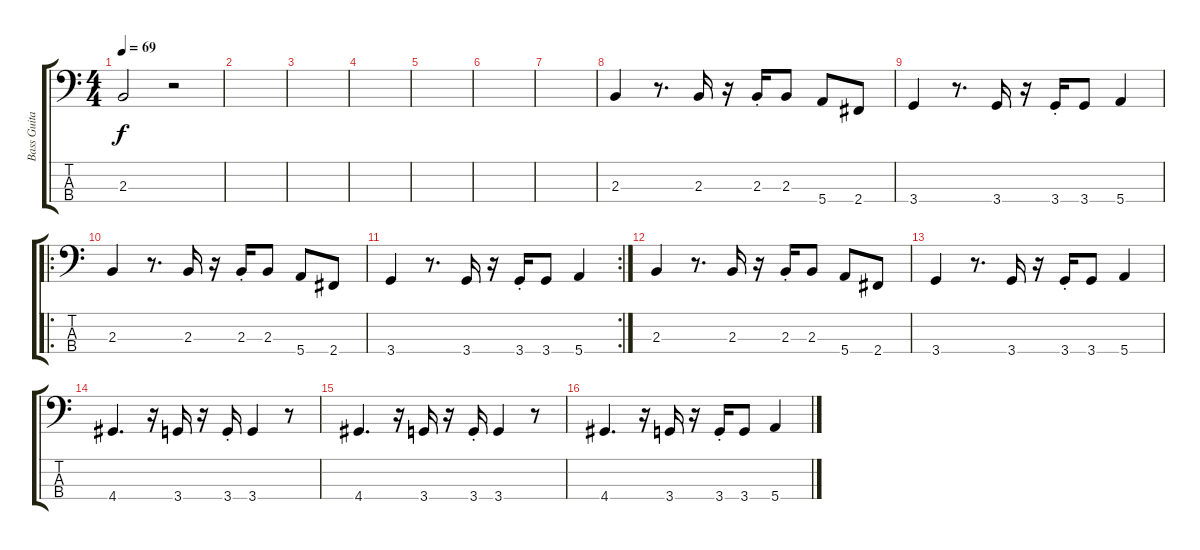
\track ("Bass Guitar" "Bass Guita") {instrument electricbassfinger}
\staff {score tabs}
\tuning (G2 D2 A1 E1) {hide}
\ts (4 4)
\tempo 69
\clef f4
\ks c
2.3.2{dy f} r.2 |
|
|
|
|
|
|
2.3.4 r.8{d} 2.3.16 r.16 2.3{st}.16 2.3.8 5.4.8 2.4.8 |
3.4.4 r.8{d} 3.4.16 r.16 3.4{st}.16 3.4.8 5.4.4 |
\ro
2.3.4 r.8{d} 2.3.16 r.16 2.3{st}.16 2.3.8 5.4.8 2.4.8 |
\rc 2
3.4.4 r.8{d} 3.4.16 r.16 3.4{st}.16 3.4.8 5.4.4 |
2.3.4 r.8{d} 2.3.16 r.16 2.3{st}.16 2.3.8 5.4.8 2.4.8 |
3.4.4 r.8{d} 3.4.16 r.16 3.4{st}.16 3.4.8 5.4.4 |
4.4.4{d} r.16 3.4.16 r.16 3.4{st}.16 3.4.4 r.8 |
4.4.4{d} r.16 3.4.16 r.16 3.4{st}.16 3.4.4 r.8 |
4.4.4{d} r.16 3.4.16 r.16 3.4{st}.16 3.4.8 5.4.4
